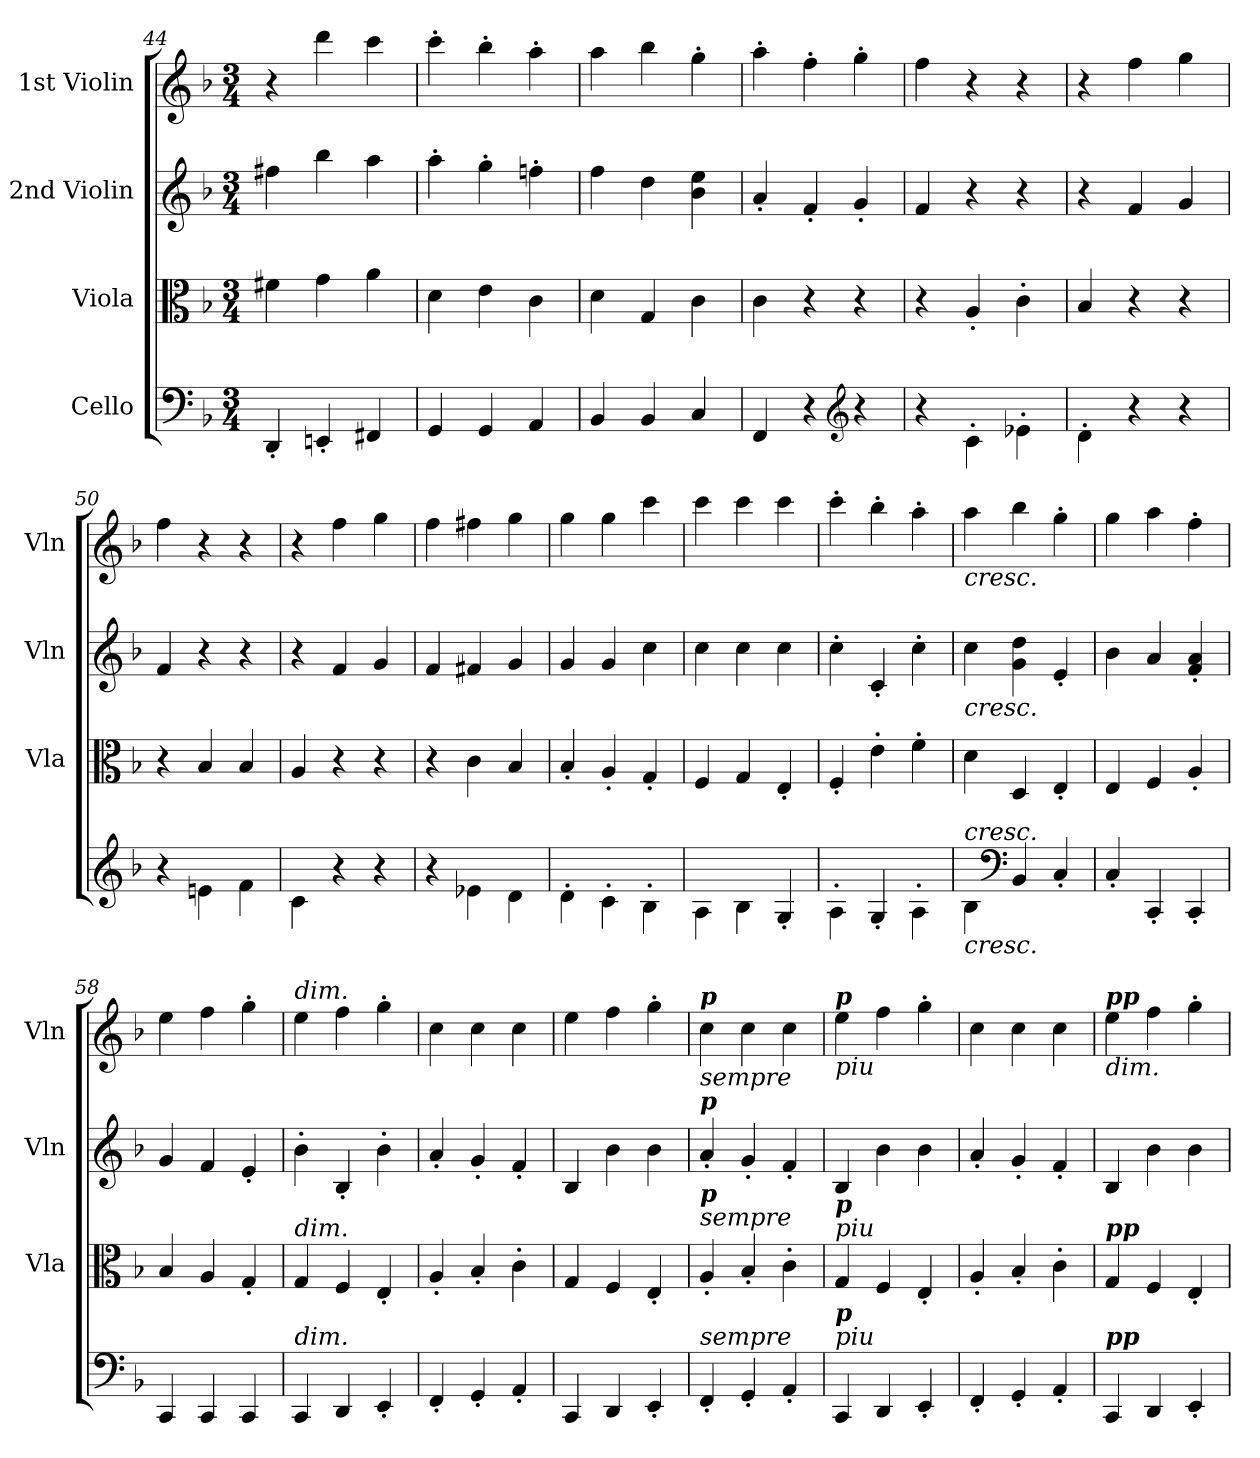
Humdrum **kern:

**kern	**kern	**kern	**kern
*part4	*part3	*part2	*part1
*staff4	*staff3	*staff2	*staff1
*I"Cello	*I"Viola	*I"2nd Violin	*I"1st Violin
*	*I'Vla	*I'Vln	*I'Vln
*clefF4	*clefC3	*clefG2	*clefG2
*k[b-]	*k[b-]	*k[b-]	*k[b-]
*F:	*F:	*F:	*F:
*M3/4	*M3/4	*M3/4	*M3/4
=44	=44	=44	=44
4DD'/	4f#X\	4ff#X\	4r
4EEn'/	4g\	4bb-\	4ddd\
4FF#X/	4a\	4aa\	4ccc\
=45	=45	=45	=45
4GG/	4d\	4aa'\	4ccc'\
4GG/	4e\	4gg'\	4bb-'\
4AA/	4c\	4ffn'\	4aa'\
=46	=46	=46	=46
4BB-/	4d\	4ff\	4aa\
4BB-/	4G/	4dd\	4bb-\
4C/	4c\	4b-\ 4ee\	4gg'\
=47	=47	=47	=47
4FF/	4c\	4a'/	4aa'\
4r	4r	4f'/	4ff'\
*clefG2	*	*	*
4r	4r	4g'/	4gg'\
=48	=48	=48	=48
4r	4r	4f/	4ff\
4c'\	4A'/	4r	4r
4e-X'\	4c'\	4r	4r
=49	=49	=49	=49
4d'\	4B-/	4r	4r
4r	4r	4f/	4ff\
4r	4r	4g/	4gg\
=50	=50	=50	=50
4r	4r	4f/	4ff\
4en\	4B-/	4r	4r
4f\	4B-/	4r	4r
=51	=51	=51	=51
4c\	4A/	4r	4r
4r	4r	4f/	4ff\
4r	4r	4g/	4gg\
=52	=52	=52	=52
4r	4r	4f/	4ff\
4e-X\	4c\	4f#X/	4ff#X\
4d\	4B-/	4g/	4gg\
=53	=53	=53	=53
4d'\	4B-'/	4g/	4gg\
4c'\	4A'/	4g/	4gg\
4B-'\	4G'/	4cc\	4ccc\
=54	=54	=54	=54
4A\	4F/	4cc\	4ccc\
4B-\	4G/	4cc\	4ccc\
4G'/	4E'/	4cc\	4ccc\
=55	=55	=55	=55
4A'\	4F'/	4cc'\	4ccc'\
4G'/	4e'\	4c'/	4bb-'\
4A'\	4f'\	4cc'\	4aa'\
=56	=56	=56	=56
!	!	!	!LO:TX:b:i:t=cresc.
!	!	!LO:TX:b:i:t=cresc.	!
!LO:TX:a:i:t=cresc.	!	!	!
!LO:TX:b:i:t=cresc.	!	!	!
4B-\	4d\	4cc\	4aa\
*clefF4	*	*	*
4BB-/	4D/	4g\ 4dd\	4bb-\
4C'/	4E'/	4e'/	4gg'\
=57	=57	=57	=57
4C'/	4E/	4b-\	4gg\
4CC'/	4F/	4a/	4aa\
4CC'/	4A'/	4f/' 4a/'	4ff'\
=58	=58	=58	=58
4CC/	4B-/	4g/	4ee\
4CC/	4A/	4f/	4ff\
4CC/	4G'/	4e'/	4gg'\
=59	=59	=59	=59
!	!	!	!LO:TX:a:i:t=dim.
!	!LO:TX:a:i:t=dim.	!	!
!LO:TX:a:i:t=dim.	!	!	!
4CC/	4G/	4b-'\	4ee\
4DD/	4F/	4B-'/	4ff\
4EE'/	4E'/	4b-'\	4gg'\
=60	=60	=60	=60
4FF'/	4A'/	4a'/	4cc\
4GG'/	4B-'/	4g'/	4cc\
4AA'/	4c'\	4f'/	4cc\
=61	=61	=61	=61
4CC/	4G/	4B-/	4ee\
4DD/	4F/	4b-\	4ff\
4EE'/	4E'/	4b-\	4gg'\
=62	=62	=62	=62
!	!	!	!LO:TX:b:i:t=sempre
!	!	!	!LO:TX:a:Bi:t=p
!	!	!LO:TX:a:Bi:t=p	!
!	!LO:TX:a:i:t=sempre	!	!
!	!LO:TX:a:Bi:t=p	!	!
!LO:TX:a:i:t=sempre	!	!	!
4FF'/	4A'/	4a'/	4cc\
4GG'/	4B-'/	4g'/	4cc\
4AA'/	4c'\	4f'/	4cc\
=63	=63	=63	=63
!	!	!	!LO:TX:b:i:t=piu
!	!	!	!LO:TX:a:Bi:t=p
!	!	!LO:TX:b:Bi:t=p	!
!	!LO:TX:a:i:t=piu	!	!
!LO:TX:a:i:t=piu	!	!	!
!LO:TX:a:Bi:t=p	!	!	!
4CC/	4G/	4B-/	4ee\
4DD/	4F/	4b-\	4ff\
4EE'/	4E'/	4b-\	4gg'\
=64	=64	=64	=64
4FF'/	4A'/	4a'/	4cc\
4GG'/	4B-'/	4g'/	4cc\
4AA'/	4c'\	4f'/	4cc\
=65	=65	=65	=65
!	!	!	!LO:TX:b:i:t=dim.
!	!	!	!LO:TX:a:Bi:t=pp
!	!LO:TX:a:Bi:t=pp	!	!
!LO:TX:a:Bi:t=pp	!	!	!
4CC/	4G/	4B-/	4ee\
4DD/	4F/	4b-\	4ff\
4EE'/	4E'/	4b-\	4gg'\
=	=	=	=
*-	*-	*-	*-
